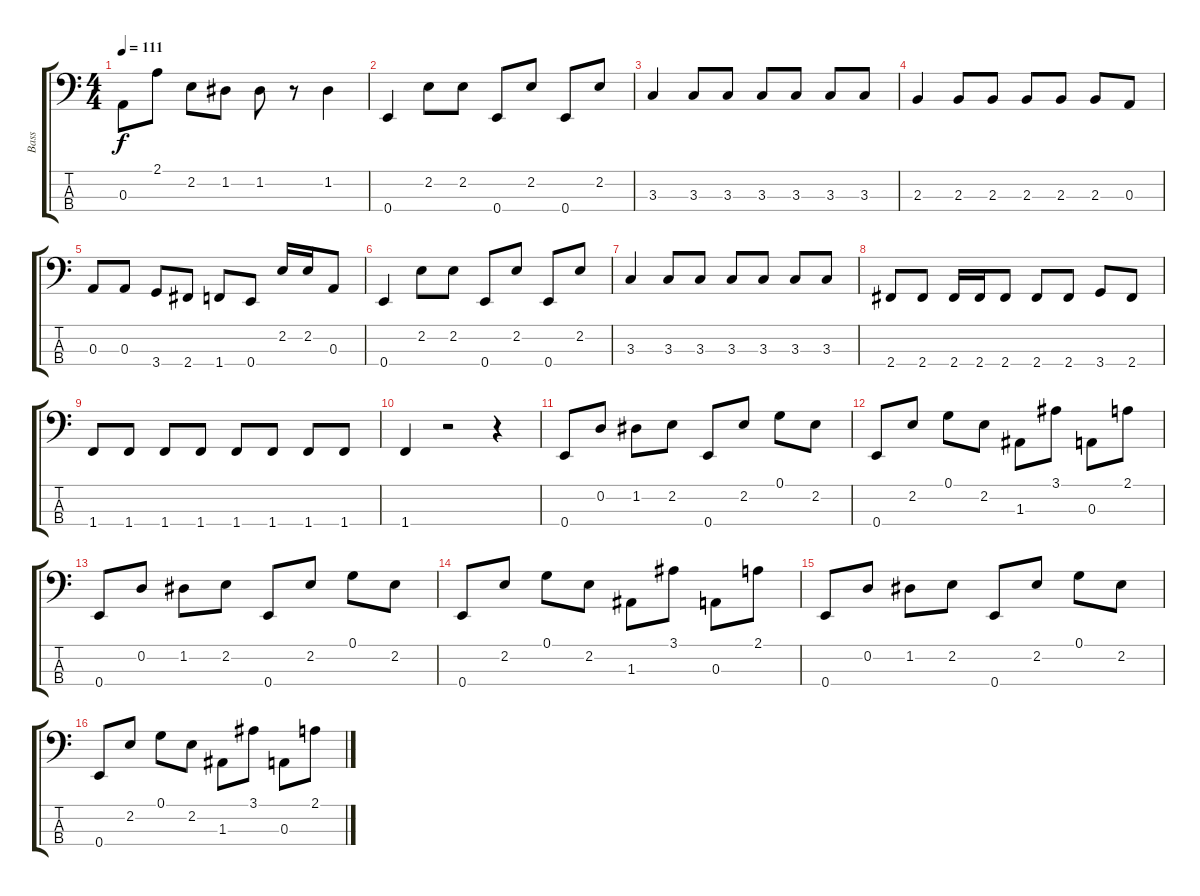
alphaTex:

\track ("Bass" "Bass") {instrument electricbassfinger}
\staff {score tabs}
\tuning (G2 D2 A1 E1) {hide}
\ts (4 4)
\tempo 111
\clef f4
\ks c
0.3.8{dy f} 2.1.8 2.2.8 1.2.8 1.2.8 r.8 1.2.4 |
0.4.4 2.2.8 2.2.8 0.4.8 2.2.8 0.4.8 2.2.8 |
3.3.4 3.3.8 3.3.8 3.3.8 3.3.8 3.3.8 3.3.8 |
2.3.4 2.3.8 2.3.8 2.3.8 2.3.8 2.3.8 0.3.8 |
0.3.8 0.3.8 3.4.8 2.4.8 1.4.8 0.4.8 2.2.16 2.2.16 0.3.8 |
0.4.4 2.2.8 2.2.8 0.4.8 2.2.8 0.4.8 2.2.8 |
3.3.4 3.3.8 3.3.8 3.3.8 3.3.8 3.3.8 3.3.8 |
2.4.8 2.4.8 2.4.16 2.4.16 2.4.8 2.4.8 2.4.8 3.4.8 2.4.8 |
1.4.8 1.4.8 1.4.8 1.4.8 1.4.8 1.4.8 1.4.8 1.4.8 |
1.4.4 r.2 r.4 |
0.4.8 0.2.8 1.2.8 2.2.8 0.4.8 2.2.8 0.1.8 2.2.8 |
0.4.8 2.2.8 0.1.8 2.2.8 1.3.8 3.1.8 0.3.8 2.1.8 |
0.4.8 0.2.8 1.2.8 2.2.8 0.4.8 2.2.8 0.1.8 2.2.8 |
0.4.8 2.2.8 0.1.8 2.2.8 1.3.8 3.1.8 0.3.8 2.1.8 |
0.4.8 0.2.8 1.2.8 2.2.8 0.4.8 2.2.8 0.1.8 2.2.8 |
0.4.8 2.2.8 0.1.8 2.2.8 1.3.8 3.1.8 0.3.8 2.1.8
